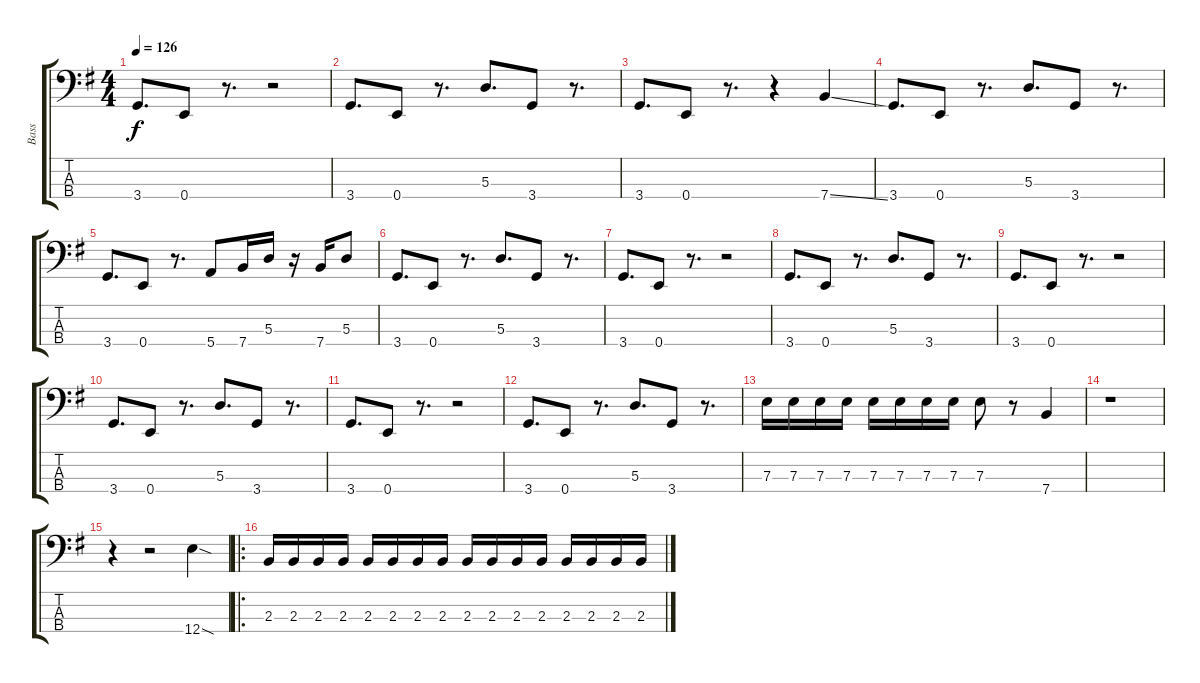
\track ("Bass" "Bass") {instrument electricbassfinger}
\staff {score tabs}
\tuning (G2 D2 A1 E1) {hide}
\ts (4 4)
\tempo 126
\clef f4
\ks g
3.4.8{d dy f} 0.4.8 r.8{d} r.2 |
3.4.8{d} 0.4.8 r.8{d} 5.3.8{d} 3.4.8 r.8{d} |
3.4.8{d} 0.4.8 r.8{d} r.4 7.4{ss}.4 |
3.4.8{d} 0.4.8 r.8{d} 5.3.8{d} 3.4.8 r.8{d} |
3.4.8{d} 0.4.8 r.8{d} 5.4.8 7.4.16 5.3.16 r.16 7.4.16 5.3.8 |
3.4.8{d} 0.4.8 r.8{d} 5.3.8{d} 3.4.8 r.8{d} |
3.4.8{d} 0.4.8 r.8{d} r.2 |
3.4.8{d} 0.4.8 r.8{d} 5.3.8{d} 3.4.8 r.8{d} |
3.4.8{d} 0.4.8 r.8{d} r.2 |
3.4.8{d} 0.4.8 r.8{d} 5.3.8{d} 3.4.8 r.8{d} |
3.4.8{d} 0.4.8 r.8{d} r.2 |
3.4.8{d} 0.4.8 r.8{d} 5.3.8{d} 3.4.8 r.8{d} |
7.3.16 7.3.16 7.3.16 7.3.16 7.3.16 7.3.16 7.3.16 7.3.16 7.3.8 r.8 7.4.4 |
r.1 |
r.4 r.2 12.4{sod}.4 |
\ro
2.3.16 2.3.16 2.3.16 2.3.16 2.3.16 2.3.16 2.3.16 2.3.16 2.3.16 2.3.16 2.3.16 2.3.16 2.3.16 2.3.16 2.3.16 2.3.16
